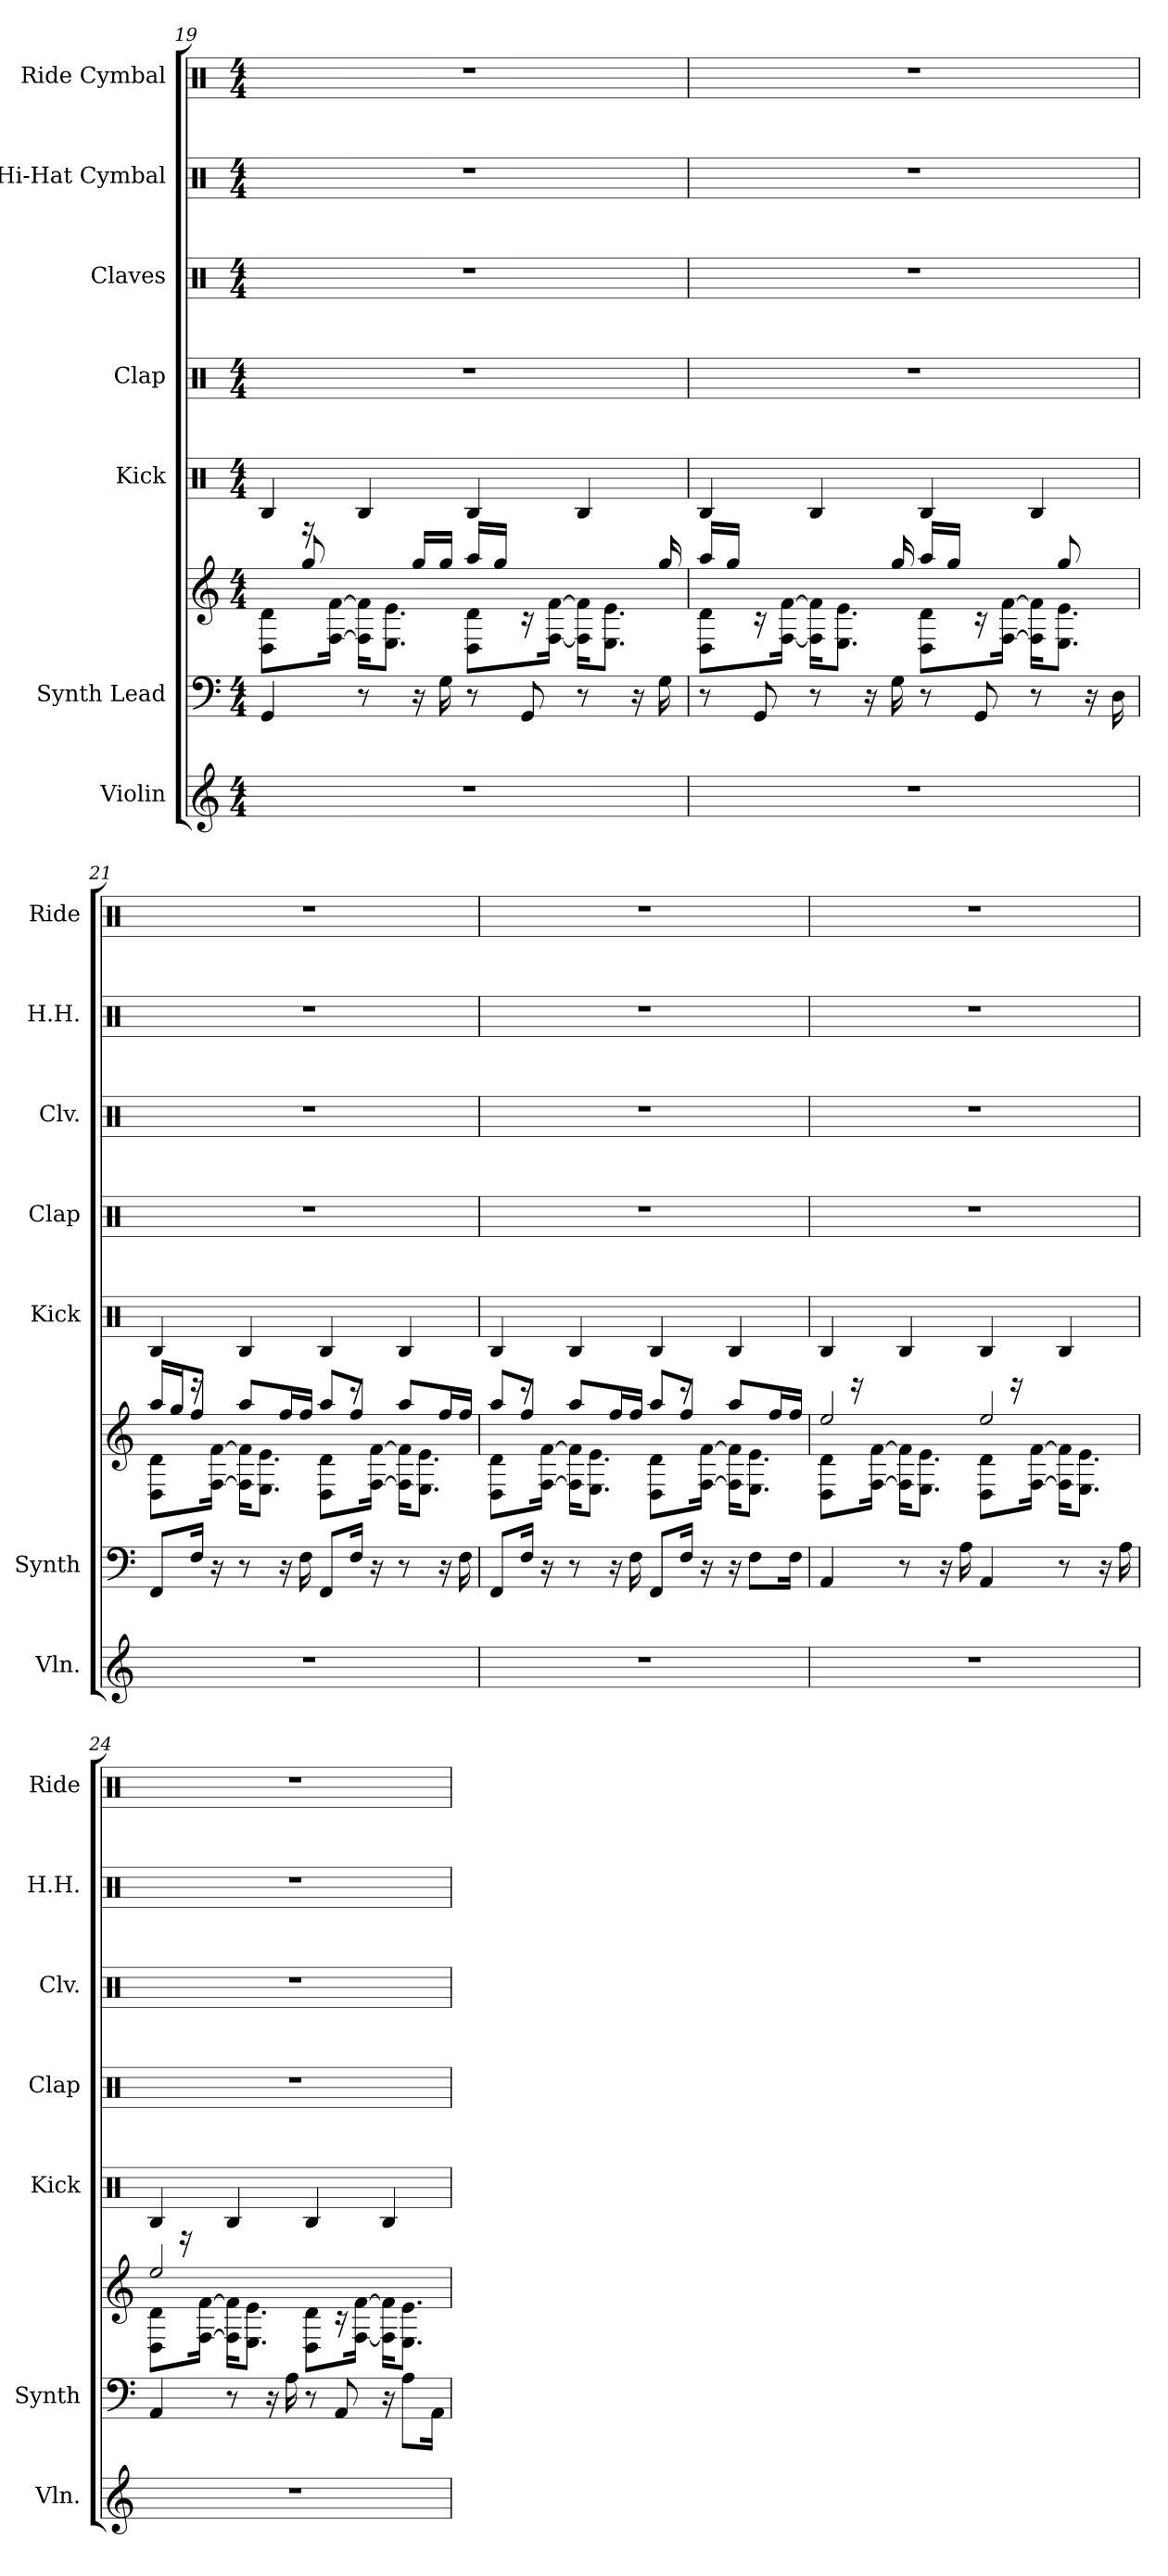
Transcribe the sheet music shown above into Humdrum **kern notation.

**kern	**kern	**kern	**kern	**kern	**kern	**kern	**kern
*part7	*part6	*part6	*part5	*part4	*part3	*part2	*part1
*staff8	*staff7	*staff6	*staff5	*staff4	*staff3	*staff2	*staff1
*I"Violin	*I"Synth Lead	*	*I"Kick	*I"Clap	*I"Claves	*I"Hi-Hat Cymbal	*I"Ride Cymbal
*I'Vln.	*I'Synth	*	*I'Kick	*I'Clap	*I'Clv.	*I'H.H.	*I'Ride
!!LO:PB:g=z
*clefG2	*clefF4	*clefG2	*clefX	*clefX	*clefX	*clefX	*clefX
*k[]	*k[]	*k[]	*k[]	*k[]	*k[]	*k[]	*k[]
*a:	*a:	*a:	*a:	*a:	*a:	*a:	*a:
*M4/4	*M4/4	*M4/4	*M4/4	*M4/4	*M4/4	*M4/4	*M4/4
=19	=19	=19	=19	=19	=19	=19	=19
*	*	*^	*	*	*	*	*
1r	4GG/	8D\ 8d\L	8ryy	4RB/	1r	1r	1r	1r
.	.	16r	8gg/	.	.	.	.	.
.	.	[<16F\ [<16f\Jk	.	.	.	.	.	.
.	8r	16F\] 16f\]KL	8ryy	4RB/	.	.	.	.
.	.	8.E\ 8.e\J	.	.	.	.	.	.
.	16r	.	16gg/LL	.	.	.	.	.
.	16G\	.	16gg/JJ	.	.	.	.	.
.	8r	8D\ 8d\L	16aa/LL	4RB/	.	.	.	.
.	.	.	16gg/JJ	.	.	.	.	.
.	8GG/	16r	8ryy	.	.	.	.	.
.	.	[<16F\ [<16f\Jk	.	.	.	.	.	.
.	8r	16F\] 16f\]KL	8ryy	4RB/	.	.	.	.
.	.	8.E\ 8.e\J	.	.	.	.	.	.
.	16r	.	16ryy	.	.	.	.	.
.	16G\	.	16gg/	.	.	.	.	.
=20	=20	=20	=20	=20	=20	=20	=20	=20
1r	8r	8D\ 8d\L	16aa/LL	4RB/	1r	1r	1r	1r
.	.	.	16gg/JJ	.	.	.	.	.
.	8GG/	16r	8ryy	.	.	.	.	.
.	.	[<16F\ [<16f\Jk	.	.	.	.	.	.
.	8r	16F\] 16f\]KL	8ryy	4RB/	.	.	.	.
.	.	8.E\ 8.e\J	.	.	.	.	.	.
.	16r	.	16ryy	.	.	.	.	.
.	16G\	.	16gg/	.	.	.	.	.
.	8r	8D\ 8d\L	16aa/LL	4RB/	.	.	.	.
.	.	.	16gg/JJ	.	.	.	.	.
.	8GG/	16r	8ryy	.	.	.	.	.
.	.	[<16F\ [<16f\Jk	.	.	.	.	.	.
.	8r	16F\] 16f\]KL	16ryy	4RB/	.	.	.	.
.	.	8.E\ 8.e\J	8gg/	.	.	.	.	.
.	16r	.	.	.	.	.	.	.
.	16D\	.	16ryy	.	.	.	.	.
=21	=21	=21	=21	=21	=21	=21	=21	=21
1r	8FF/L	8D\ 8d\L	16aa/LL	4RB/	1r	1r	1r	1r
.	.	.	16gg/J	.	.	.	.	.
.	16F/Jk	16r	8ff/J	.	.	.	.	.
.	16r	[<16F\ [<16f\Jk	.	.	.	.	.	.
.	8r	16F\] 16f\]KL	8aa/L	4RB/	.	.	.	.
.	.	8.E\ 8.e\J	.	.	.	.	.	.
.	16r	.	16ff/L	.	.	.	.	.
.	16F\	.	16ff/JJ	.	.	.	.	.
.	8FF/L	8D\ 8d\L	8aa/L	4RB/	.	.	.	.
.	16F/Jk	16r	8ff/J	.	.	.	.	.
.	16r	[<16F\ [<16f\Jk	.	.	.	.	.	.
.	8r	16F\] 16f\]KL	8aa/L	4RB/	.	.	.	.
.	.	8.E\ 8.e\J	.	.	.	.	.	.
.	16r	.	16ff/L	.	.	.	.	.
.	16F\	.	16ff/JJ	.	.	.	.	.
!!LO:LB:g=z
=22	=22	=22	=22	=22	=22	=22	=22	=22
1r	8FF/L	8D\ 8d\L	8aa/L	4RB/	1r	1r	1r	1r
.	16F/Jk	16r	8ff/J	.	.	.	.	.
.	16r	[<16F\ [<16f\Jk	.	.	.	.	.	.
.	8r	16F\] 16f\]KL	8aa/L	4RB/	.	.	.	.
.	.	8.E\ 8.e\J	.	.	.	.	.	.
.	16r	.	16ff/L	.	.	.	.	.
.	16F\	.	16ff/JJ	.	.	.	.	.
.	8FF/L	8D\ 8d\L	8aa/L	4RB/	.	.	.	.
.	16F/Jk	16r	8ff/J	.	.	.	.	.
.	16r	[<16F\ [<16f\Jk	.	.	.	.	.	.
.	16r	16F\] 16f\]KL	8aa/L	4RB/	.	.	.	.
.	8F\L	8.E\ 8.e\J	.	.	.	.	.	.
.	.	.	16ff/L	.	.	.	.	.
.	16F\Jk	.	16ff/JJ	.	.	.	.	.
=23	=23	=23	=23	=23	=23	=23	=23	=23
1r	4AA/	8D\ 8d\L	2ee/	4RB/	1r	1r	1r	1r
.	.	16r	.	.	.	.	.	.
.	.	[<16F\ [<16f\Jk	.	.	.	.	.	.
.	8r	16F\] 16f\]KL	.	4RB/	.	.	.	.
.	.	8.E\ 8.e\J	.	.	.	.	.	.
.	16r	.	.	.	.	.	.	.
.	16A\	.	.	.	.	.	.	.
.	4AA/	8D\ 8d\L	2ee/	4RB/	.	.	.	.
.	.	16r	.	.	.	.	.	.
.	.	[<16F\ [<16f\Jk	.	.	.	.	.	.
.	8r	16F\] 16f\]KL	.	4RB/	.	.	.	.
.	.	8.E\ 8.e\J	.	.	.	.	.	.
.	16r	.	.	.	.	.	.	.
.	16A\	.	.	.	.	.	.	.
=24	=24	=24	=24	=24	=24	=24	=24	=24
1r	4AA/	8D\ 8d\L	2ee/	4RB/	1r	1r	1r	1r
.	.	16r	.	.	.	.	.	.
.	.	[<16F\ [<16f\Jk	.	.	.	.	.	.
.	8r	16F\] 16f\]KL	.	4RB/	.	.	.	.
.	.	8.E\ 8.e\J	.	.	.	.	.	.
.	16r	.	.	.	.	.	.	.
.	16A\	.	.	.	.	.	.	.
.	8r	8D\ 8d\L	2ryy	4RB/	.	.	.	.
.	8AA/	16r	.	.	.	.	.	.
.	.	[<16F\ [<16f\Jk	.	.	.	.	.	.
.	16r	16F\] 16f\]KL	.	4RB/	.	.	.	.
.	8A\L	8.E\ 8.e\J	.	.	.	.	.	.
.	16AA\Jk	.	.	.	.	.	.	.
*	*	*v	*v	*	*	*	*	*
=	=	=	=	=	=	=	=
*-	*-	*-	*-	*-	*-	*-	*-
